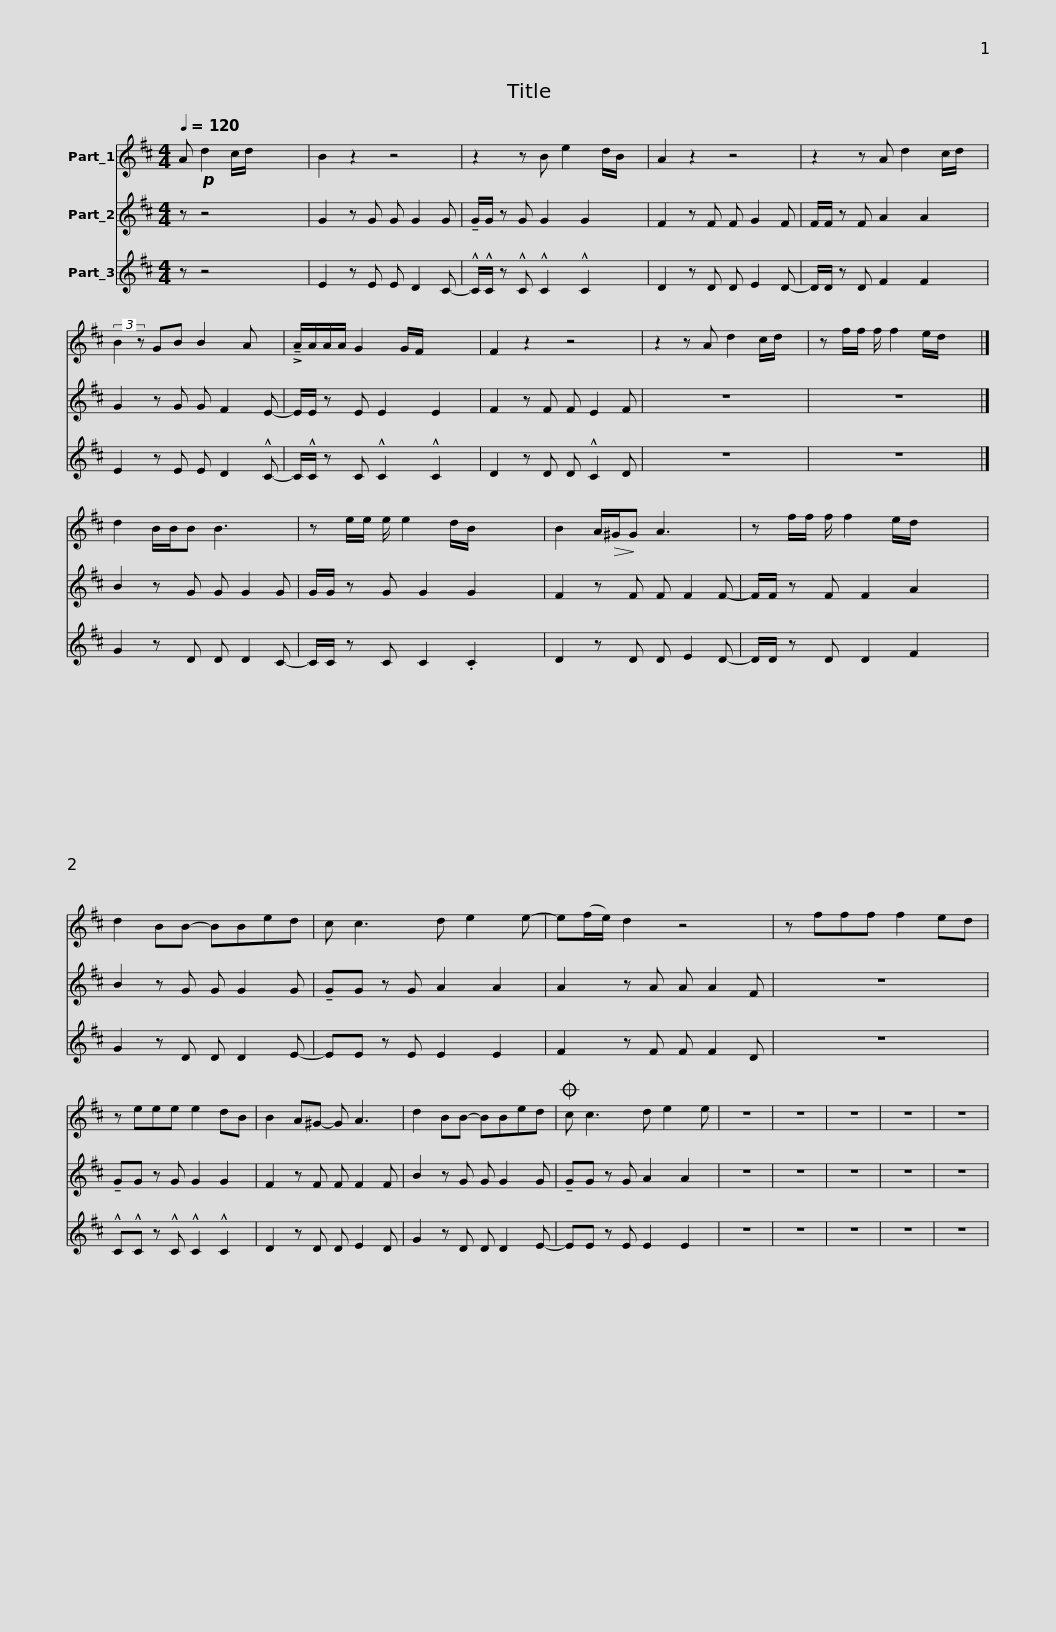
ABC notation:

X:1
%%score 1 2 3
L:1/8
Q:1/4=120
M:4/4
I:linebreak $
K:D
V:1 treble
V:2 treble
V:3 treble
V:1
 A!p! d2 c/d/ x4 | B2 z2 z4 | z2 z B e2 d/B/ x | A2 z2 z4 |$ z2 z A d2 c/d/ x | %5
 (3:2:2B2 z GB B2 A x | !>!!tenuto!A/A/A/A/ G2 G/F/ x3 |$ F2 z2 z4 | z2 z A d2 c/d/ x | z f/f/ f/ f2 e/d/ x5/2 |]$ %10
 d2 B/B/B B3 x | z e/e/ e/ e2 d/B/ x5/2 | B2 A/!>(!^G/!>)!G A3 x | z f/f/ f/ f2 e/d/ x5/2 |$ d2 BB- BBed | %15
 c c3 d e2 e- | e(f/e/) d2 z4 | z fff f2 ed | z eee e2 dB | B2 A^G- G A3 |$ %20
 d2 BB- BBed |O c c3 d e2 e |$ z8 | z8 | z8 | %25
 z8 | z8 | %27
V:2
 z z4 x3 | G2 z G G G2 G | !tenuto!G/G/ z G G2 G2 x | F2 z F F G2 F |$ F/F/ z F A2 A2 x | %5
 G2 z G G F2 E- | E/E/ z E E2 E2 x |$ F2 z F F E2 F | z8 | z8 |]$ %10
 B2 z G G G2 G | G/G/ z G G2 G2 x | F2 z F F F2 F- | F/F/ z F F2 A2 x |$ B2 z G G G2 G | %15
 !tenuto!GG z G A2 A2 | A2 z A A A2 F | z8 | !tenuto!GG z G G2 G2 | F2 z F F F2 F |$ %20
 B2 z G G G2 G | !tenuto!GG z G A2 A2 |$ z8 | z8 | z8 | %25
 z8 | z8 | %27
V:3
 z z4 x3 | E2 z E E D2 C- | !^!C/!^!C/ z !^!C !^!C2 !^!C2 x | D2 z D D E2 D- |$ D/D/ z D F2 F2 x | %5
 E2 z E E D2 !^!C- | C/!^!C/ z C !^!C2 !^!C2 x |$ D2 z D D !^!C2 D | z8 | z8 |]$ %10
 G2 z D D D2 C- | C/C/ z C C2 .C2 x | D2 z D D E2 D- | D/D/ z D D2 F2 x |$ G2 z D D D2 E- | %15
 EE z E E2 E2 | F2 z F F F2 D | z8 | !^!C!^!C z !^!C !^!C2 !^!C2 | D2 z D D E2 D |$ %20
 G2 z D D D2 E- | EE z E E2 E2 |$ z8 | z8 | z8 | %25
 z8 | z8 | %27
